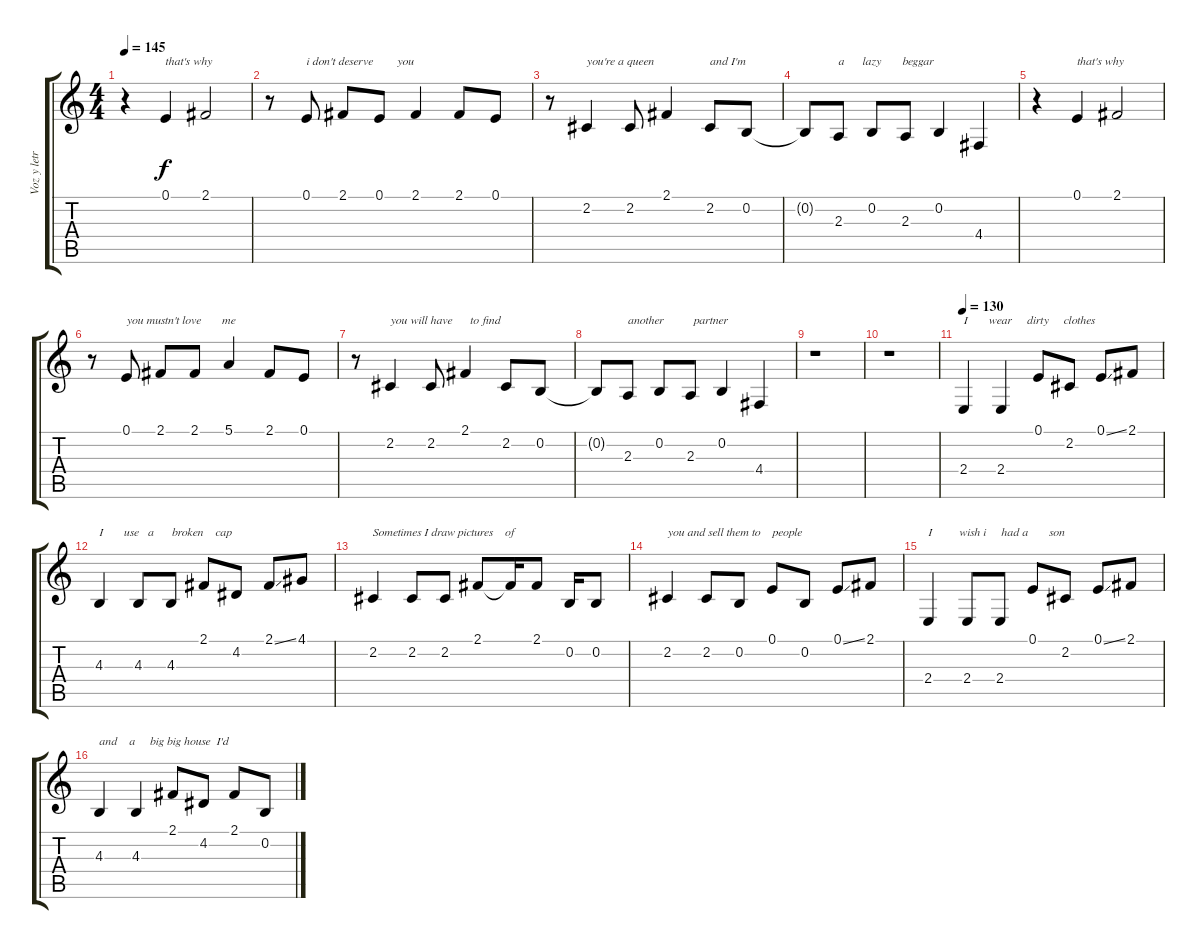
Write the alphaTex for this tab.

\track ("Voz y letra" "Voz y letr") {instrument tenorsax}
\staff {score tabs}
\tuning (E4 B3 G3 D3 A2 E2) {hide}
\ts (4 4)
\tempo 145
\clef g2
\ks c
r.4{dy f} 0.1.4{txt "that's why"} 2.1.2 |
r.8 0.1.8{txt "i don't deserve        you"} 2.1.8 0.1.8 2.1.4 2.1.8 0.1.8 |
r.8 2.2.4{txt "you're a queen"} 2.2.8 2.1.4 2.2.8{txt "and I'm"} 0.2.8 |
0.2{t}.8 2.3.8{txt "a      lazy       beggar"} 0.2.8 2.3.8 0.2.4 4.4.4 |
r.4 0.1.4{txt "that's why"} 2.1.2 |
r.8 0.1.8{txt "you mustn't love       me"} 2.1.8 2.1.8 5.1.4 2.1.8 0.1.8 |
r.8 2.2.4{txt "you will have      to find"} 2.2.8 2.1.4 2.2.8 0.2.8 |
0.2{t}.8 2.3.8{txt "another          partner"} 0.2.8 2.3.8 0.2.4 4.4.4 |
r.1 |
r.1 |
\tempo 130
2.4.4{txt "I       wear     dirty     clothes"} 2.4.4 0.1.8 2.2.8 0.1{ss}.8 2.1.8 |
4.3.4{txt "I       use   a      broken    cap"} 4.3.8 4.3.8 2.1.8 4.2.8 2.1{ss}.8 4.1.8 |
2.2.4{txt "Sometimes I draw pictures    of"} 2.2.8 2.2.8 2.1.8 2.1{t}.16 2.1.8 0.2.16 0.2.8 |
2.2.4{txt "you and sell them to    people"} 2.2.8 0.2.8 0.1.8 0.2.8 0.1{ss}.8 2.1.8 |
2.4.4{txt "I         wish i     had a       son"} 2.4.8 2.4.8 0.1.8 2.2.8 0.1{ss}.8 2.1.8 |
4.3.4{txt "and    a     big big house  I'd"} 4.3.4 2.1.8 4.2.8 2.1.8 0.2.8
